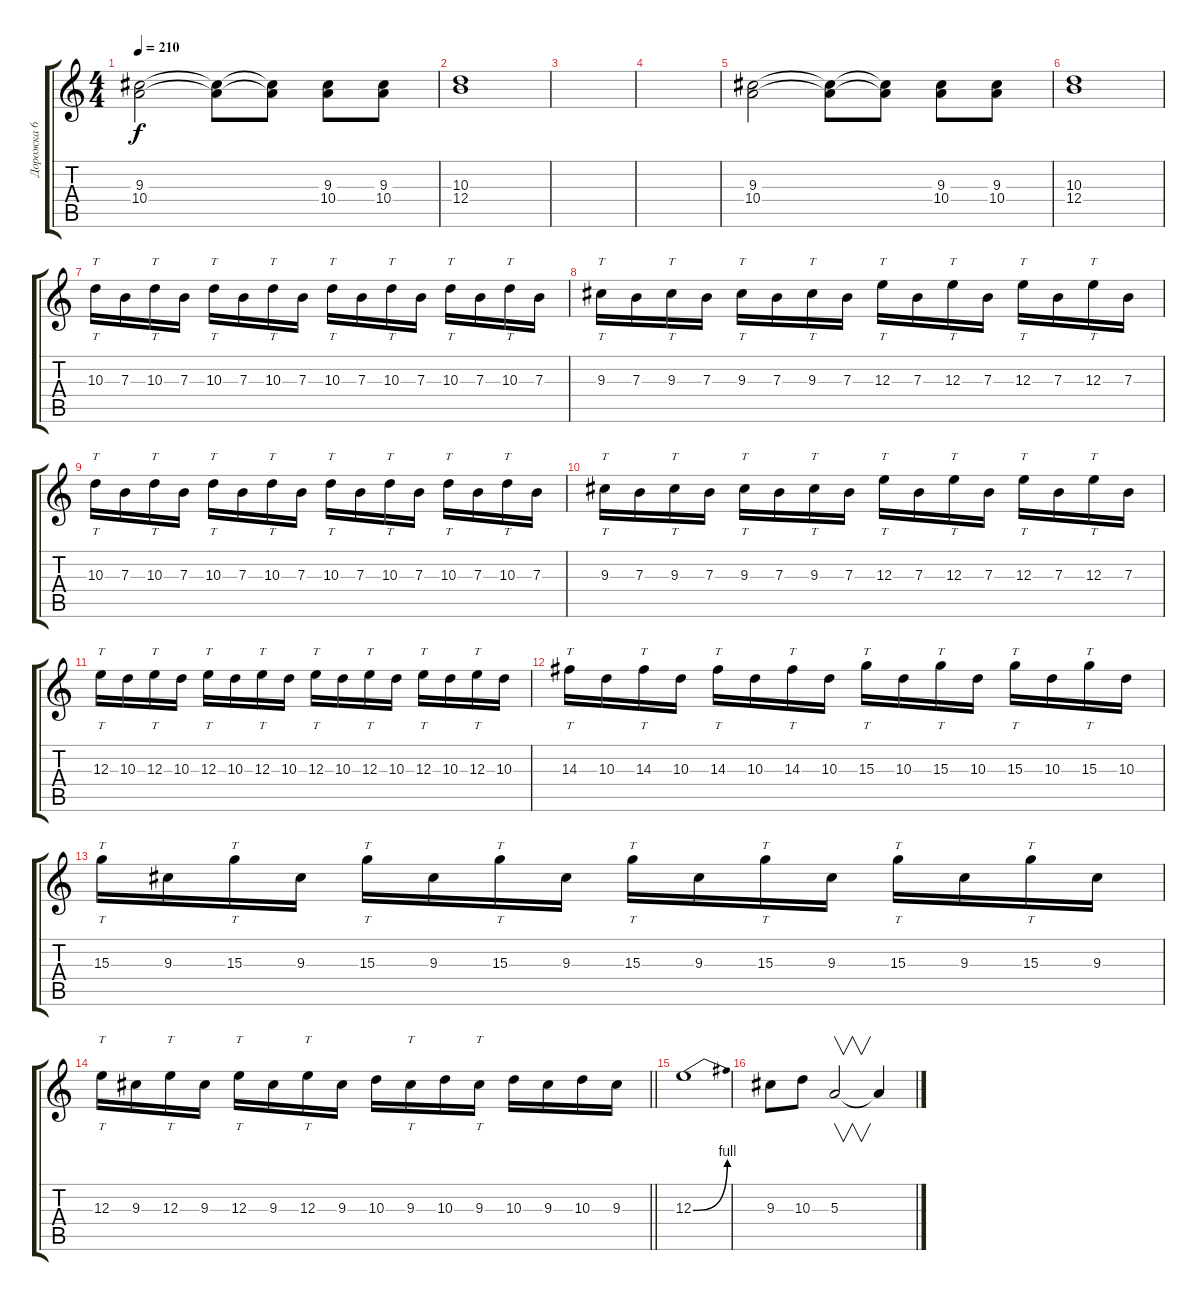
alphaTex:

\track ("Дорожка 6" "Дорожка 6") {instrument distortionguitar}
\staff {score tabs}
\tuning (Db4 Ab3 E3 B2 Gb2 B1) {hide}
\ts (4 4)
\tempo 210
\clef g2
\ks c
(9.3 10.4).2{dy f} (9.3{t} 10.4{t}).8 (9.3{t} 10.4{t}).8 (9.3 10.4).8 (9.3 10.4).8 |
(10.3 12.4).1 |
|
|
(9.3 10.4).2 (9.3{t} 10.4{t}).8 (9.3{t} 10.4{t}).8 (9.3 10.4).8 (9.3 10.4).8 |
(10.3 12.4).1 |
10.3.16{tt} 7.3.16 10.3.16{tt} 7.3.16 10.3.16{tt} 7.3.16 10.3.16{tt} 7.3.16 10.3.16{tt} 7.3.16 10.3.16{tt} 7.3.16 10.3.16{tt} 7.3.16 10.3.16{tt} 7.3.16 |
9.3.16{tt} 7.3.16 9.3.16{tt} 7.3.16 9.3.16{tt} 7.3.16 9.3.16{tt} 7.3.16 12.3.16{tt} 7.3.16 12.3.16{tt} 7.3.16 12.3.16{tt} 7.3.16 12.3.16{tt} 7.3.16 |
10.3.16{tt} 7.3.16 10.3.16{tt} 7.3.16 10.3.16{tt} 7.3.16 10.3.16{tt} 7.3.16 10.3.16{tt} 7.3.16 10.3.16{tt} 7.3.16 10.3.16{tt} 7.3.16 10.3.16{tt} 7.3.16 |
9.3.16{tt} 7.3.16 9.3.16{tt} 7.3.16 9.3.16{tt} 7.3.16 9.3.16{tt} 7.3.16 12.3.16{tt} 7.3.16 12.3.16{tt} 7.3.16 12.3.16{tt} 7.3.16 12.3.16{tt} 7.3.16 |
12.3.16{tt} 10.3.16 12.3.16{tt} 10.3.16 12.3.16{tt} 10.3.16 12.3.16{tt} 10.3.16 12.3.16{tt} 10.3.16 12.3.16{tt} 10.3.16 12.3.16{tt} 10.3.16 12.3.16{tt} 10.3.16 |
14.3.16{tt} 10.3.16 14.3.16{tt} 10.3.16 14.3.16{tt} 10.3.16 14.3.16{tt} 10.3.16 15.3.16{tt} 10.3.16 15.3.16{tt} 10.3.16 15.3.16{tt} 10.3.16 15.3.16{tt} 10.3.16 |
15.3.16{tt} 9.3.16 15.3.16{tt} 9.3.16 15.3.16{tt} 9.3.16 15.3.16{tt} 9.3.16 15.3.16{tt} 9.3.16 15.3.16{tt} 9.3.16 15.3.16{tt} 9.3.16 15.3.16{tt} 9.3.16 |
\barLineRight lightlight
12.3.16{tt} 9.3.16 12.3.16{tt} 9.3.16 12.3.16{tt} 9.3.16 12.3.16{tt} 9.3.16 10.3.16 9.3.16{tt} 10.3.16 9.3.16{tt} 10.3.16 9.3.16 10.3.16 9.3.16 |
12.3{be (bend 0 0 60 4)}.1 |
9.3.8 10.3.8 5.3.2{v} 5.3{t}.4
